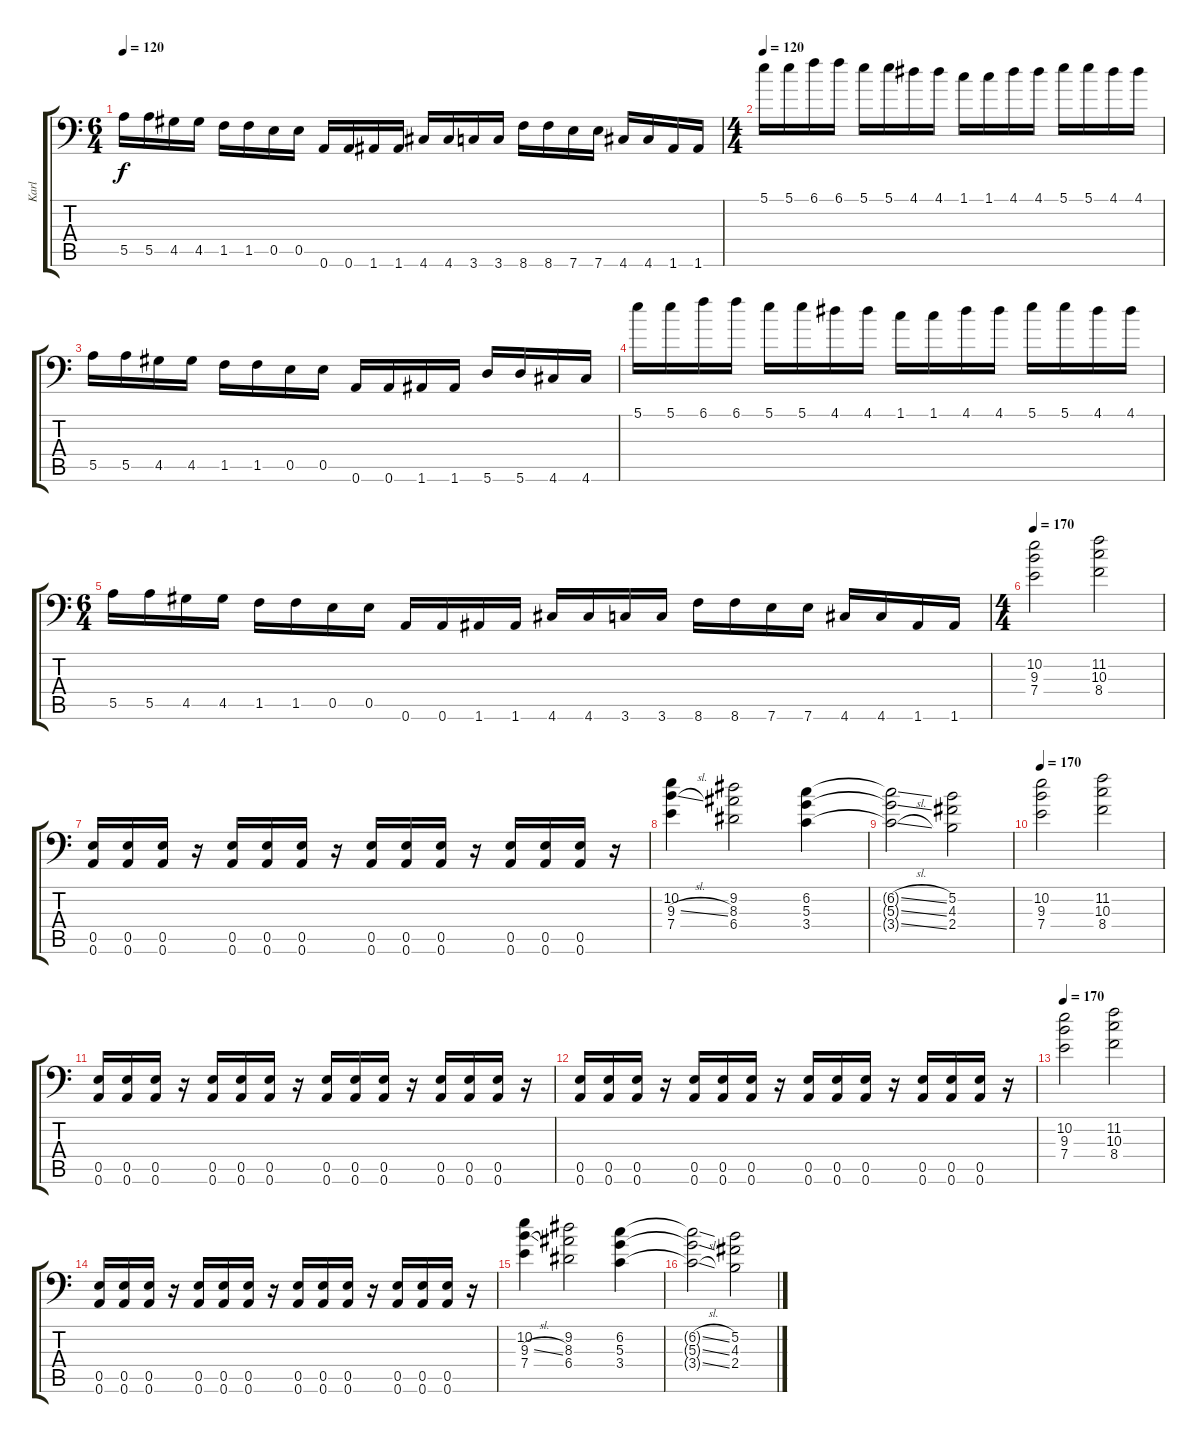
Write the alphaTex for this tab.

\track ("Karl" "Karl") {instrument distortionguitar}
\staff {score tabs}
\tuning (B3 Gb3 D3 A2 E2 A1) {hide}
\ts (6 4)
\tempo 120
\clef f4
\ks c
5.5.16{dy f} 5.5.16 4.5.16 4.5.16 1.5.16 1.5.16 0.5.16 0.5.16 0.6.16 0.6.16 1.6.16 1.6.16 4.6.16 4.6.16 3.6.16 3.6.16 8.6.16 8.6.16 7.6.16 7.6.16 4.6.16 4.6.16 1.6.16 1.6.16 |
\ts (4 4)
\tempo 120
5.1.16 5.1.16 6.1.16 6.1.16 5.1.16 5.1.16 4.1.16 4.1.16 1.1.16 1.1.16 4.1.16 4.1.16 5.1.16 5.1.16 4.1.16 4.1.16 |
5.5.16 5.5.16 4.5.16 4.5.16 1.5.16 1.5.16 0.5.16 0.5.16 0.6.16 0.6.16 1.6.16 1.6.16 5.6.16 5.6.16 4.6.16 4.6.16 |
5.1.16 5.1.16 6.1.16 6.1.16 5.1.16 5.1.16 4.1.16 4.1.16 1.1.16 1.1.16 4.1.16 4.1.16 5.1.16 5.1.16 4.1.16 4.1.16 |
\ts (6 4)
5.5.16 5.5.16 4.5.16 4.5.16 1.5.16 1.5.16 0.5.16 0.5.16 0.6.16 0.6.16 1.6.16 1.6.16 4.6.16 4.6.16 3.6.16 3.6.16 8.6.16 8.6.16 7.6.16 7.6.16 4.6.16 4.6.16 1.6.16 1.6.16 |
\ts (4 4)
\tempo 170
(10.2 9.3 7.4).2 (11.2 10.3 8.4).2 |
(0.5 0.6).16 (0.5 0.6).16 (0.5 0.6).16 r.16 (0.5 0.6).16 (0.5 0.6).16 (0.5 0.6).16 r.16 (0.5 0.6).16 (0.5 0.6).16 (0.5 0.6).16 r.16 (0.5 0.6).16 (0.5 0.6).16 (0.5 0.6).16 r.16 |
(10.2 9.3{sl} 7.4).4 (9.2 8.3 6.4).2 (6.2 5.3 3.4).4 |
(6.2{sl t} 5.3{sl t} 3.4{sl t}).2 (5.2 4.3 2.4).2 |
\tempo 170
(10.2 9.3 7.4).2 (11.2 10.3 8.4).2 |
(0.5 0.6).16 (0.5 0.6).16 (0.5 0.6).16 r.16 (0.5 0.6).16 (0.5 0.6).16 (0.5 0.6).16 r.16 (0.5 0.6).16 (0.5 0.6).16 (0.5 0.6).16 r.16 (0.5 0.6).16 (0.5 0.6).16 (0.5 0.6).16 r.16 |
(0.5 0.6).16 (0.5 0.6).16 (0.5 0.6).16 r.16 (0.5 0.6).16 (0.5 0.6).16 (0.5 0.6).16 r.16 (0.5 0.6).16 (0.5 0.6).16 (0.5 0.6).16 r.16 (0.5 0.6).16 (0.5 0.6).16 (0.5 0.6).16 r.16 |
\tempo 170
(10.2 9.3 7.4).2 (11.2 10.3 8.4).2 |
(0.5 0.6).16 (0.5 0.6).16 (0.5 0.6).16 r.16 (0.5 0.6).16 (0.5 0.6).16 (0.5 0.6).16 r.16 (0.5 0.6).16 (0.5 0.6).16 (0.5 0.6).16 r.16 (0.5 0.6).16 (0.5 0.6).16 (0.5 0.6).16 r.16 |
(10.2 9.3{sl} 7.4).4 (9.2 8.3 6.4).2 (6.2 5.3 3.4).4 |
(6.2{sl t} 5.3{sl t} 3.4{sl t}).2 (5.2 4.3 2.4).2
